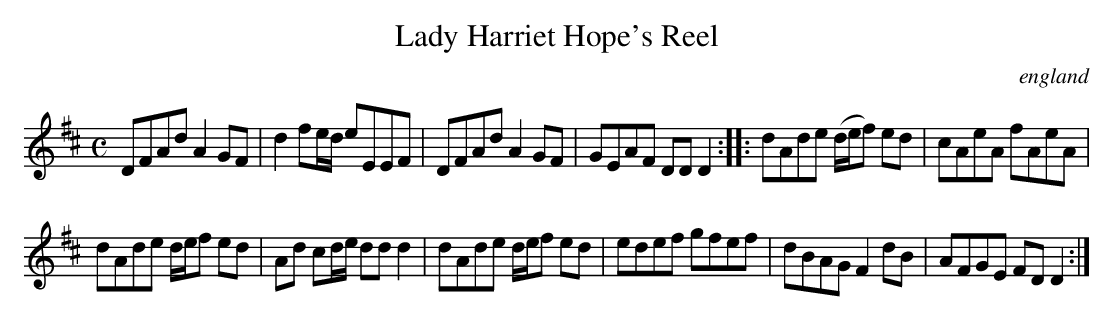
X:1
T:Lady Harriet Hope's Reel
O:england
M:C
K:D
DFAd A2GF| d2fe/d/ eEEF| DFAd A2GF| GEAF DDD2::\
dAde (d/e/f) ed| cAeA fAeA|
dAde d/e/f ed| Ad cd/e/ ddd2|\
dAde d/e/f ed| edef gfef| dBAG F2dB| AFGE FDD2:|
